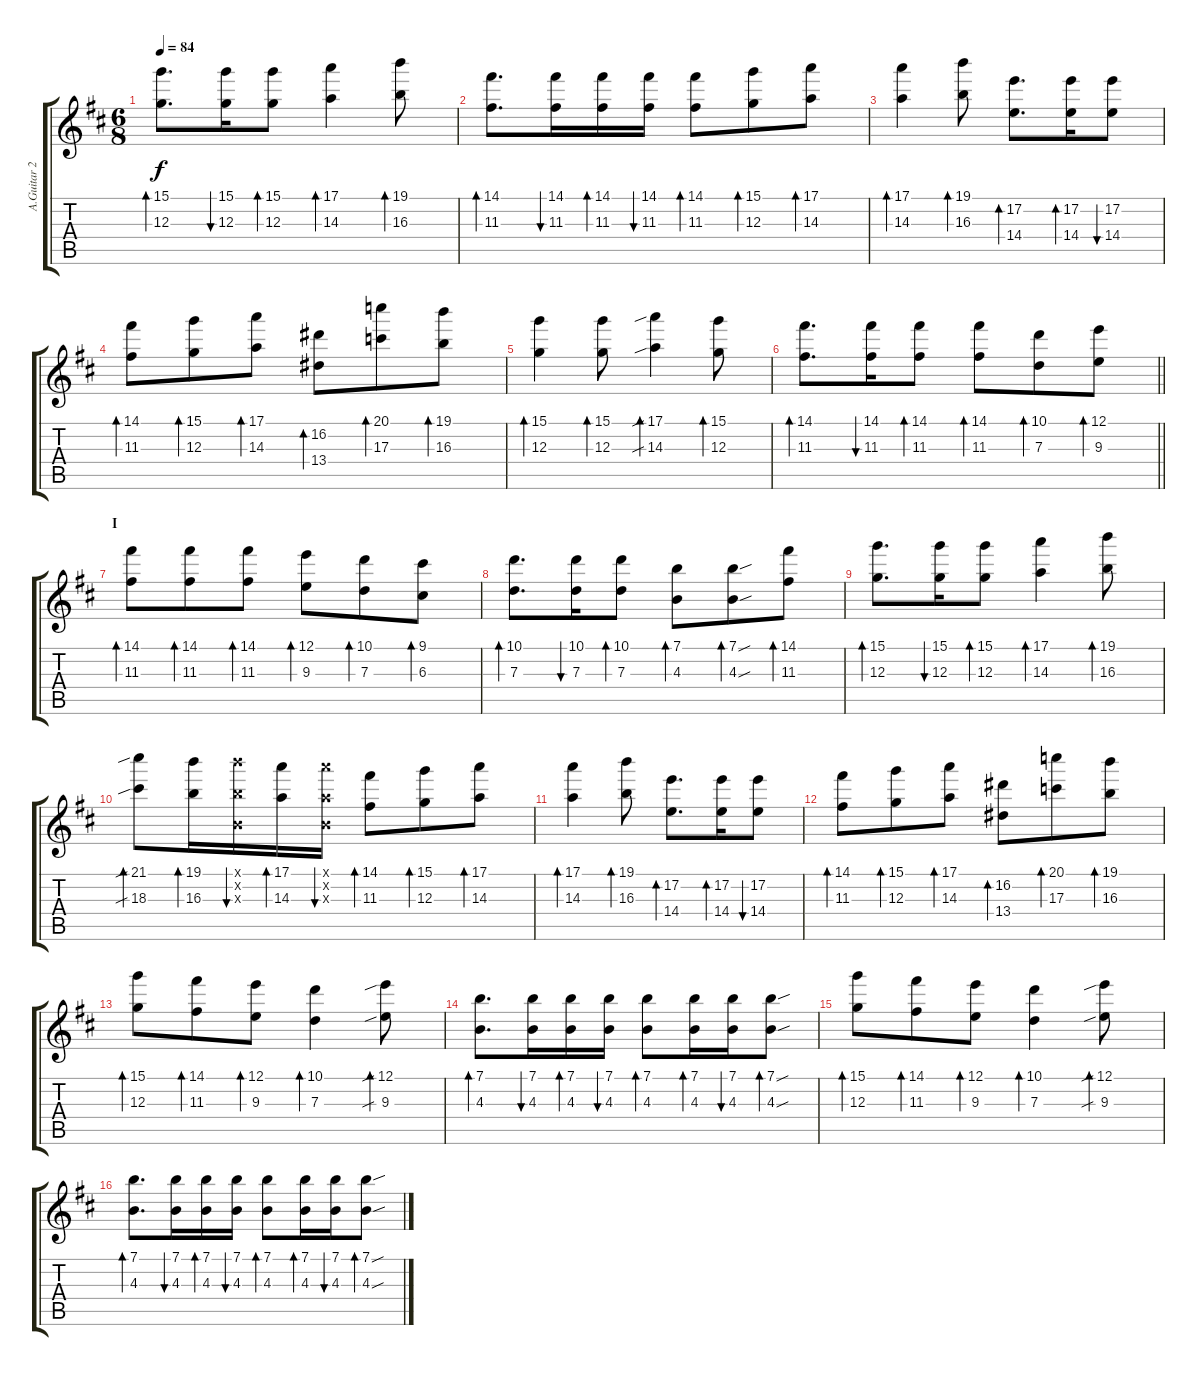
\track ("A.Guitar 2" "A.Guitar 2") {instrument acousticguitarsteel}
\staff {score tabs}
\tuning (E4 B3 G3 D3 A2 E2) {hide}
\ts (6 8)
\tempo 84
\clef g2
\ks d
(15.1 12.3).8{d bd 30 dy f} (15.1 12.3).16{bu 30} (15.1 12.3).8{bd 30} (17.1 14.3).4{bd 30} (19.1 16.3).8{bd 30} |
(14.1 11.3).8{d bd 30} (14.1 11.3).16{bu 30} (14.1 11.3).16{bd 30} (14.1 11.3).16{bu 30} (14.1 11.3).8{bd 30} (15.1 12.3).8{bd 30} (17.1 14.3).8{bd 30} |
(17.1 14.3).4{bd 30} (19.1 16.3).8{bd 30} (17.2 14.4).8{d bd 30} (17.2 14.4).16{bd 30} (17.2 14.4).8{bu 30} |
(14.1 11.3).8{bd 30} (15.1 12.3).8{bd 30} (17.1 14.3).8{bd 30} (16.2 13.4).8{bd 30} (20.1 17.3).8{bd 30} (19.1 16.3).8{bd 30} |
(15.1 12.3).4{bd 30} (15.1 12.3).8{bd 30} (17.1{sib} 14.3{sib}).4{bd 30} (15.1 12.3).8{bd 30} |
\barLineRight lightlight
(14.1 11.3).8{d bd 30} (14.1 11.3).16{bu 30} (14.1 11.3).8{bd 30} (14.1 11.3).8{bd 30} (10.1 7.3).8{bd 30} (12.1 9.3).8{bd 30} |
\section ("" "I")
(14.1 11.3).8{bd 30} (14.1 11.3).8{bd 30} (14.1 11.3).8{bd 30} (12.1 9.3).8{bd 30} (10.1 7.3).8{bd 30} (9.1 6.3).8{bd 30} |
(10.1 7.3).8{d bd 30} (10.1 7.3).16{bu 30} (10.1 7.3).8{bd 30} (7.1 4.3).8{bd 30} (7.1{sou} 4.3{sou}).8{bd 30} (14.1 11.3).8{bd 30} |
(15.1 12.3).8{d bd 30} (15.1 12.3).16{bu 30} (15.1 12.3).8{bd 30} (17.1 14.3).4{bd 30} (19.1 16.3).8{bd 30} |
(21.1{sib} 18.3{sib}).8{bd 30} (19.1 16.3).16{bd 30} (19.1{x} 0.2{x} 16.3{x}).16{bu 30} (17.1 14.3).16{bd 30} (17.1{x} 0.2{x} 14.3{x}).16{bu 30} (14.1 11.3).8{bd 30} (15.1 12.3).8{bd 30} (17.1 14.3).8{bd 30} |
(17.1 14.3).4{bd 30} (19.1 16.3).8{bd 30} (17.2 14.4).8{d bd 30} (17.2 14.4).16{bd 30} (17.2 14.4).8{bu 30} |
(14.1 11.3).8{bd 30} (15.1 12.3).8{bd 30} (17.1 14.3).8{bd 30} (16.2 13.4).8{bd 30} (20.1 17.3).8{bd 30} (19.1 16.3).8{bd 30} |
(15.1 12.3).8{bd 30} (14.1 11.3).8{bd 30} (12.1 9.3).8{bd 30} (10.1 7.3).4{bd 30} (12.1{sib} 9.3{sib}).8{bd 30} |
(7.1 4.3).8{d bd 30} (7.1 4.3).16{bu 30} (7.1 4.3).16{bd 30} (7.1 4.3).16{bu 30} (7.1 4.3).8{bd 30} (7.1 4.3).16{bd 30} (7.1 4.3).16{bu 30} (7.1{sou} 4.3{sou}).8{bd 30} |
(15.1 12.3).8{bd 30} (14.1 11.3).8{bd 30} (12.1 9.3).8{bd 30} (10.1 7.3).4{bd 30} (12.1{sib} 9.3{sib}).8{bd 30} |
(7.1 4.3).8{d bd 30} (7.1 4.3).16{bu 30} (7.1 4.3).16{bd 30} (7.1 4.3).16{bu 30} (7.1 4.3).8{bd 30} (7.1 4.3).16{bd 30} (7.1 4.3).16{bu 30} (7.1{sou} 4.3{sou}).8{bd 30}
